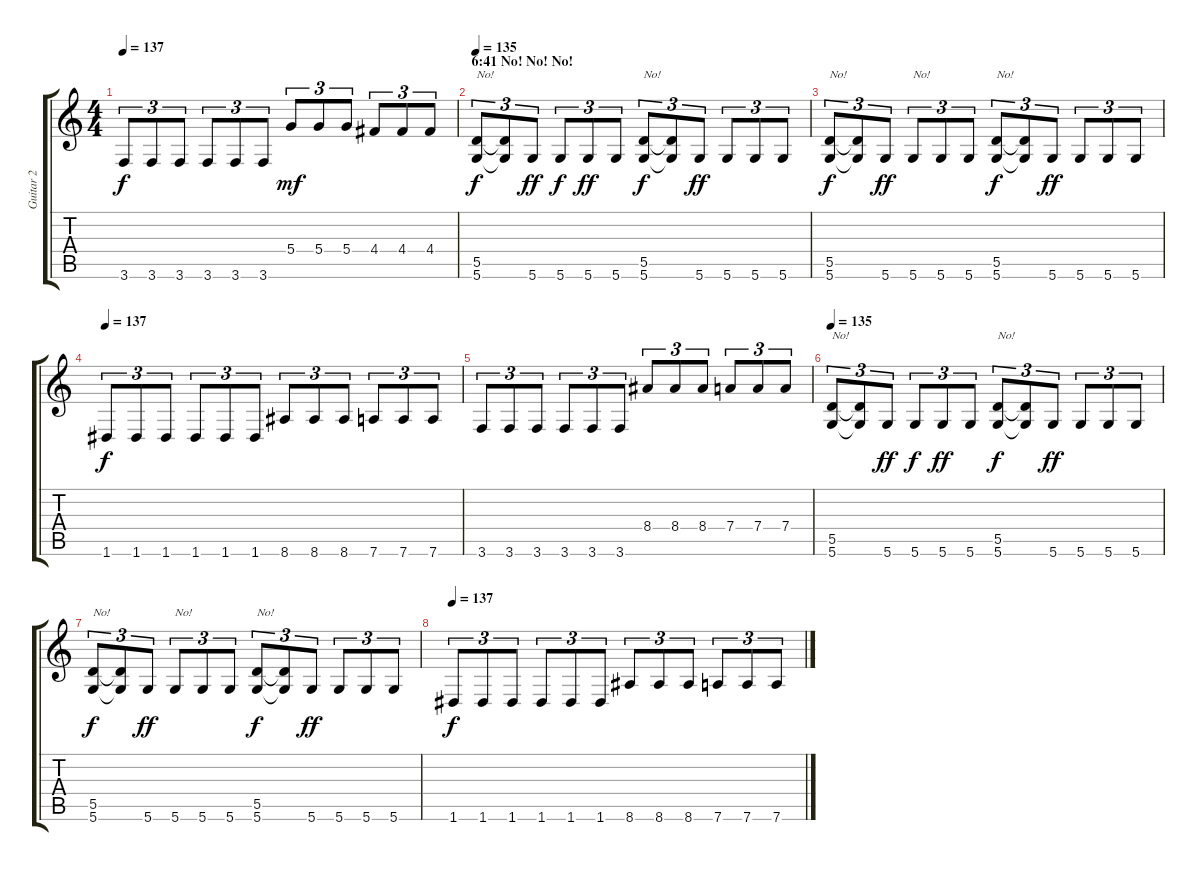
\track ("Guitar 2" "Guitar 2") {instrument distortionguitar}
\staff {score tabs}
\tuning (E4 B3 G3 D3 A2 D2) {hide}
\ts (4 4)
\tempo 137
\clef g2
\ks c
3.6.8{tu (3 2) dy f} 3.6.8{tu (3 2)} 3.6.8{tu (3 2)} 3.6.8{tu (3 2)} 3.6.8{tu (3 2)} 3.6.8{tu (3 2)} 5.4.8{tu (3 2) dy mf} 5.4.8{tu (3 2)} 5.4.8{tu (3 2)} 4.4.8{tu (3 2)} 4.4.8{tu (3 2)} 4.4.8{tu (3 2)} |
\section ("" "6:41 No! No! No!")
\tempo 135
(5.5 5.6).8{tu (3 2) txt "No!" dy f} (5.5{t} 5.6{t}).8{tu (3 2)} 5.6.8{tu (3 2) dy ff} 5.6.8{tu (3 2) dy f} 5.6.8{tu (3 2) dy ff} 5.6.8{tu (3 2)} (5.5 5.6).8{tu (3 2) txt "No!" dy f} (5.5{t} 5.6{t}).8{tu (3 2)} 5.6.8{tu (3 2) dy ff} 5.6.8{tu (3 2)} 5.6.8{tu (3 2)} 5.6.8{tu (3 2)} |
(5.5 5.6).8{tu (3 2) txt "No!" dy f} (5.5{t} 5.6{t}).8{tu (3 2)} 5.6.8{tu (3 2) dy ff} 5.6.8{tu (3 2) txt "No!"} 5.6.8{tu (3 2)} 5.6.8{tu (3 2)} (5.5 5.6).8{tu (3 2) txt "No!" dy f} (5.5{t} 5.6{t}).8{tu (3 2)} 5.6.8{tu (3 2) dy ff} 5.6.8{tu (3 2)} 5.6.8{tu (3 2)} 5.6.8{tu (3 2)} |
\tempo 137
1.6.8{tu (3 2) dy f} 1.6.8{tu (3 2)} 1.6.8{tu (3 2)} 1.6.8{tu (3 2)} 1.6.8{tu (3 2)} 1.6.8{tu (3 2)} 8.6.8{tu (3 2)} 8.6.8{tu (3 2)} 8.6.8{tu (3 2)} 7.6.8{tu (3 2)} 7.6.8{tu (3 2)} 7.6.8{tu (3 2)} |
3.6.8{tu (3 2)} 3.6.8{tu (3 2)} 3.6.8{tu (3 2)} 3.6.8{tu (3 2)} 3.6.8{tu (3 2)} 3.6.8{tu (3 2)} 8.4.8{tu (3 2)} 8.4.8{tu (3 2)} 8.4.8{tu (3 2)} 7.4.8{tu (3 2)} 7.4.8{tu (3 2)} 7.4.8{tu (3 2)} |
\tempo 135
(5.5 5.6).8{tu (3 2) txt "No!"} (5.5{t} 5.6{t}).8{tu (3 2)} 5.6.8{tu (3 2) dy ff} 5.6.8{tu (3 2) dy f} 5.6.8{tu (3 2) dy ff} 5.6.8{tu (3 2)} (5.5 5.6).8{tu (3 2) txt "No!" dy f} (5.5{t} 5.6{t}).8{tu (3 2)} 5.6.8{tu (3 2) dy ff} 5.6.8{tu (3 2)} 5.6.8{tu (3 2)} 5.6.8{tu (3 2)} |
(5.5 5.6).8{tu (3 2) txt "No!" dy f} (5.5{t} 5.6{t}).8{tu (3 2)} 5.6.8{tu (3 2) dy ff} 5.6.8{tu (3 2) txt "No!"} 5.6.8{tu (3 2)} 5.6.8{tu (3 2)} (5.5 5.6).8{tu (3 2) txt "No!" dy f} (5.5{t} 5.6{t}).8{tu (3 2)} 5.6.8{tu (3 2) dy ff} 5.6.8{tu (3 2)} 5.6.8{tu (3 2)} 5.6.8{tu (3 2)} |
\tempo 137
1.6.8{tu (3 2) dy f} 1.6.8{tu (3 2)} 1.6.8{tu (3 2)} 1.6.8{tu (3 2)} 1.6.8{tu (3 2)} 1.6.8{tu (3 2)} 8.6.8{tu (3 2)} 8.6.8{tu (3 2)} 8.6.8{tu (3 2)} 7.6.8{tu (3 2)} 7.6.8{tu (3 2)} 7.6.8{tu (3 2)}
